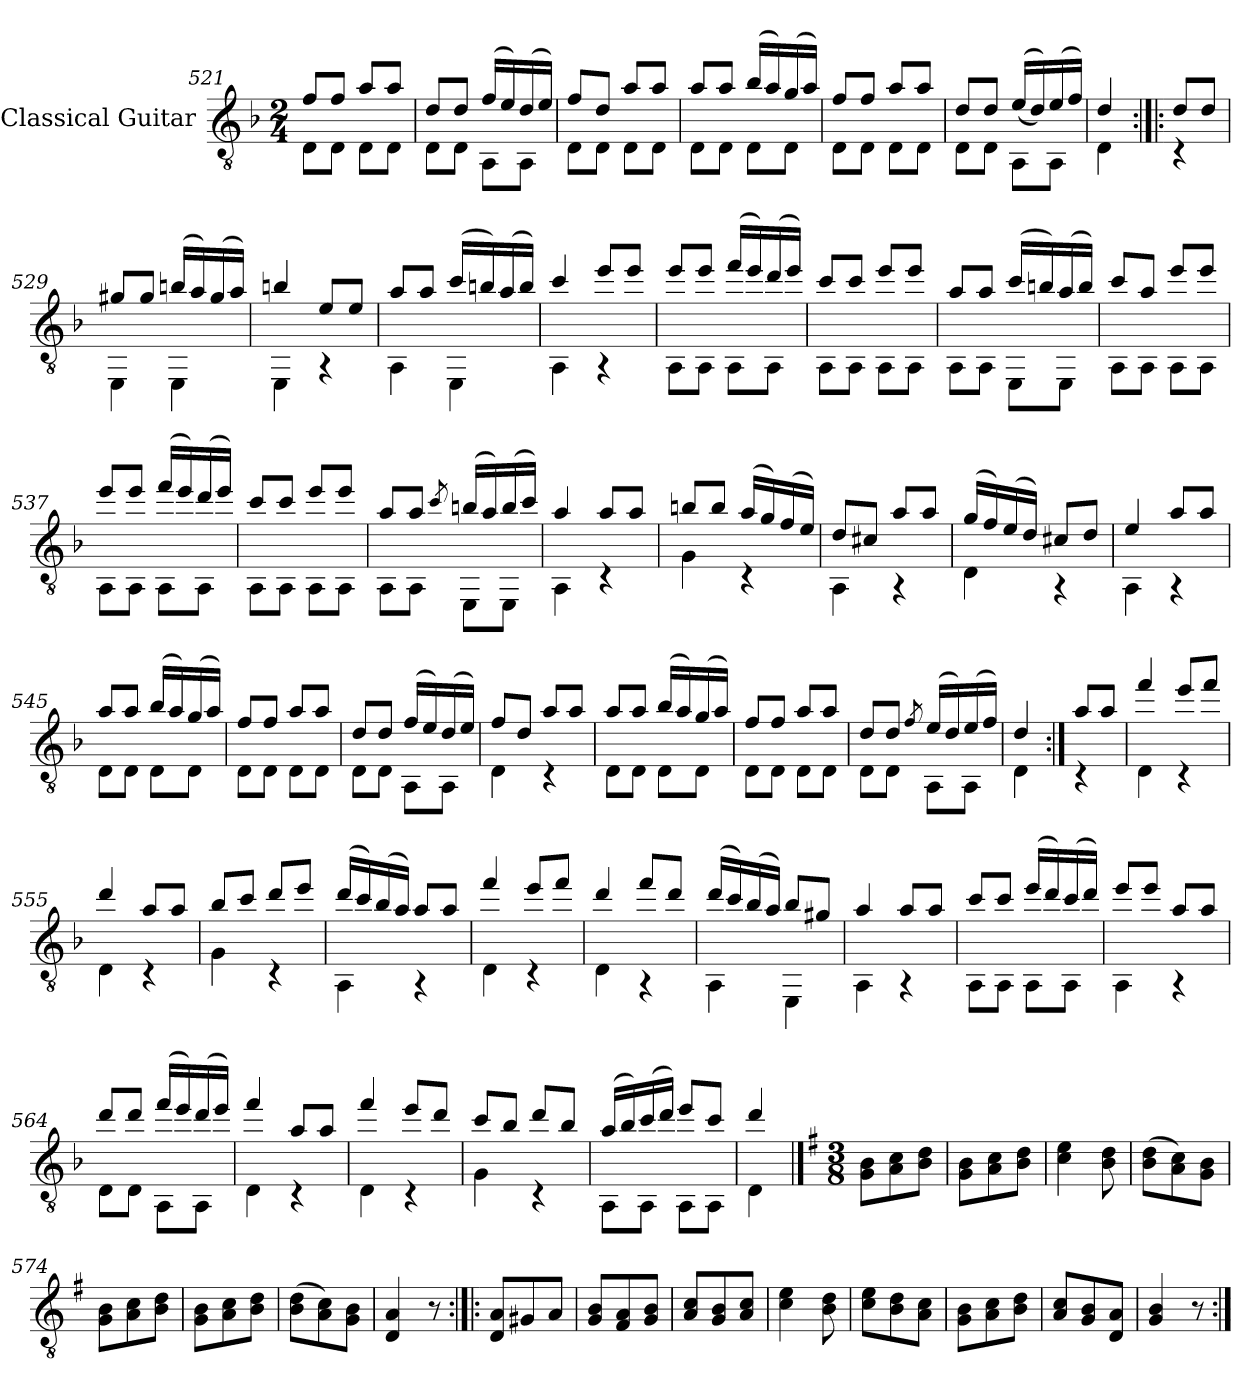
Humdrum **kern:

**kern
*part1
*staff1
*I"Classical Guitar
*I'Guit.
*clefGv2
*k[b-]
*M2/4
=521
*^
8f/L	8D\L
8f/J	8D\J
8a/L	8D\L
8a/J	8D\J
=522	=522
8d/L	8D\L
8d/J	8D\J
(16f/LL	8AA\L
16e/)	.
(16d/	8AA\J
16e/JJ)	.
=523	=523
8f/L	8D\L
8d/J	8D\J
8a/L	8D\L
8a/J	8D\J
=524	=524
8a/L	8D\L
8a/J	8D\J
(16b-/LL	8D\L
16a/)	.
(16g/	8D\J
16a/JJ)	.
=525	=525
8f/L	8D\L
8f/J	8D\J
8a/L	8D\L
8a/J	8D\J
!!LO:LB:g=z	!!
=526	=526
8d/L	8D\L
8d/J	8D\J
((16e/LL	8AA\L
16d/))	.
(16e/	8AA\J
16f/JJ)	.
=527	=527
4d/	4D\
=528:|!|:	=528:|!|:
8d/L	4r
8d/J	.
=529	=529
8g#X/L	4EE\
8g#/J	.
(16bn/LL	4EE\
16a/)	.
(16g#/	.
16a/JJ)	.
=530	=530
4bn/	4EE\
8e/L	4r
8e/J	.
=531	=531
8a/L	4AA\
8a/J	.
(16cc/LL	4EE\
16bn/)	.
(16a/	.
16b/JJ)	.
=532	=532
4cc/	4AA\
8ee/L	4r
8ee/J	.
!!LO:LB:g=z	!!
=533	=533
8ee/L	8AA\L
8ee/J	8AA\J
(16ff/LL	8AA\L
16ee/)	.
(16dd/	8AA\J
16ee/JJ)	.
=534	=534
8cc/L	8AA\L
8cc/J	8AA\J
8ee/L	8AA\L
8ee/J	8AA\J
=535	=535
8a/L	8AA\L
8a/J	8AA\J
(16cc/LL	8EE\L
16bn/)	.
(16a/	8EE\J
16b/JJ)	.
=536	=536
8cc/L	8AA\L
8a/J	8AA\J
8ee/L	8AA\L
8ee/J	8AA\J
=537	=537
8ee/L	8AA\L
8ee/J	8AA\J
(16ff/LL	8AA\L
16ee/)	.
(16dd/	8AA\J
16ee/JJ)	.
=538	=538
8cc/L	8AA\L
8cc/J	8AA\J
8ee/L	8AA\L
8ee/J	8AA\J
!!LO:LB:g=z	!!
=539	=539
8a/L	8AA\L
8a/J	8AA\J
8qcc/	.
(16bn/LL	8EE\L
16a/)	.
(16b/	8EE\J
16cc/JJ)	.
=540	=540
4a/	4AA\
8a/L	4r
8a/J	.
=541	=541
8bn/L	4G\
8b/J	.
(16a/LL	4r
16g/)	.
(16f/	.
16e/JJ)	.
=542	=542
8d/L	4AA\
8c#X/J	.
8a/L	4r
8a/J	.
=543	=543
(16g/LL	4D\
16f/)	.
(16e/	.
16d/JJ)	.
8c#X/L	4r
8d/J	.
=544	=544
4e/	4AA\
8a/L	4r
8a/J	.
!!LO:LB:g=z	!!
=545	=545
8a/L	8D\L
8a/J	8D\J
(16b-/LL	8D\L
16a/)	.
(16g/	8D\J
16a/JJ)	.
=546	=546
8f/L	8D\L
8f/J	8D\J
8a/L	8D\L
8a/J	8D\J
=547	=547
8d/L	8D\L
8d/J	8D\J
(16f/LL	8AA\L
16e/)	.
(16d/	8AA\J
16e/JJ)	.
=548	=548
8f/L	4D\
8d/J	.
8a/L	4r
8a/J	.
=549	=549
8a/L	8D\L
8a/J	8D\J
(16b-/LL	8D\L
16a/)	.
(16g/	8D\J
16a/JJ)	.
=550	=550
8f/L	8D\L
8f/J	8D\J
8a/L	8D\L
8a/J	8D\J
!!LO:LB:g=z	!!
=551	=551
8d/L	8D\L
8d/J	8D\J
8qf/	.
(16e/LL	8AA\L
16d/)	.
(16e/	8AA\J
16f/JJ)	.
=552	=552
4d/	4D\
=553:|!	=553:|!
8a/L	4r
8a/J	.
=554	=554
4ff/	4D\
8ee/L	4r
8ff/J	.
=555	=555
4dd/	4D\
8a/L	4r
8a/J	.
=556	=556
8b-/L	4G\
8cc/J	.
8dd/L	4r
8ee/J	.
=557	=557
(16dd/LL	4AA\
16cc/)	.
(16b-/	.
16a/JJ)	.
8a/L	4r
8a/J	.
=558	=558
4ff/	4D\
8ee/L	4r
8ff/J	.
!!LO:LB:g=z	!!
=559	=559
4dd/	4D\
8ff/L	4r
8dd/J	.
=560	=560
(16dd/LL	4AA\
16cc/)	.
(16b-/	.
16a/JJ)	.
8b-/L	4EE\
8g#X/J	.
=561	=561
4a/	4AA\
8a/L	4r
8a/J	.
=562	=562
8cc/L	8AA\L
8cc/J	8AA\J
(16ee/LL	8AA\L
16dd/)	.
(16cc/	8AA\J
16dd/JJ)	.
=563	=563
8ee/L	4AA\
8ee/J	.
8a/L	4r
8a/J	.
=564	=564
8dd/L	8D\L
8dd/J	8D\J
(16ff/LL	8AA\L
16ee/)	.
(16dd/	8AA\J
16ee/JJ)	.
!!LO:PB:g=z	!!
=565	=565
4ff/	4D\
8a/L	4r
8a/J	.
=566	=566
4ff/	4D\
8ee/L	4r
8dd/J	.
=567	=567
8cc/L	4G\
8b-/J	.
8dd/L	4r
8b-/J	.
=568	=568
(16a/LL	8AA\L
16b-/)	.
(16cc/	8AA\J
16dd/JJ)	.
8ee/L	8AA\L
8cc/J	8AA\J
=569	=569
4dd/	4D\
*v	*v
!!LO:LB:g=z
==570
*k[f#]
*M3/8
*MM120
*^
!LO:TX:a:t=19-Corrente	!
*v	*v
8G\ 8B\L
8A\ 8c\
8B\ 8d\J
=571
8G\ 8B\L
8A\ 8c\
8B\ 8d\J
=572
4c\ 4e\
8B\ 8d\
=573
(8B\ 8d\L
8A\ 8c\)
8G\ 8B\J
=574
8G\ 8B\L
8A\ 8c\
8B\ 8d\J
=575
8G\ 8B\L
8A\ 8c\
8B\ 8d\J
=576
(8B\ 8d\L
8A\ 8c\)
8G\ 8B\J
=577
4D/ 4A/
8r
=578:|!|:
8D/ 8A/L
8G#X/
8A/J
=579
8G/ 8B/L
8F#/ 8A/
8G/ 8B/J
=580
8A/ 8c/L
8G/ 8B/
8A/ 8c/J
!!LO:LB:g=z
=581
4c\ 4e\
8B\ 8d\
=582
8c\ 8e\L
8B\ 8d\
8A\ 8c\J
=583
8G\ 8B\L
8A\ 8c\
8B\ 8d\J
=584
8A/ 8c/L
8G/ 8B/
8D/ 8A/J
=585
4G/ 4B/
8r
=:|!
*-
